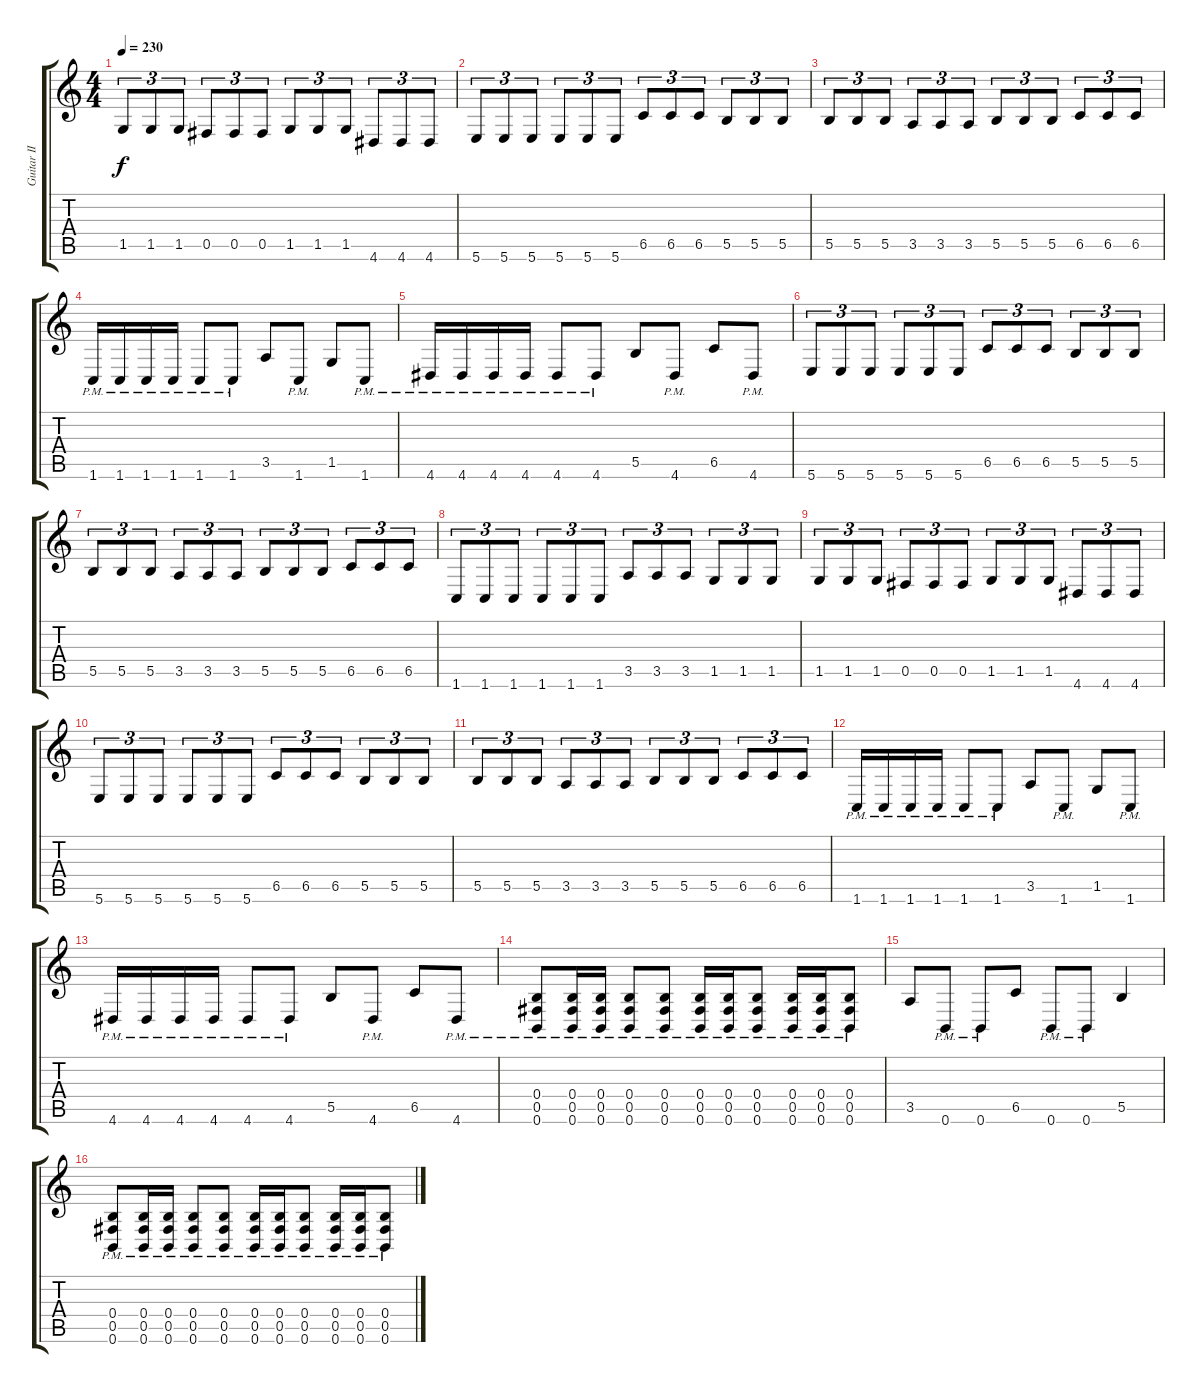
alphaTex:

\track ("Guitar II" "Guitar II") {instrument distortionguitar}
\staff {score tabs}
\tuning (Db4 Ab3 E3 B2 Gb2 B1) {hide}
\ts (4 4)
\tempo 230
\clef g2
\ks c
1.5.8{tu (3 2) dy f} 1.5.8{tu (3 2)} 1.5.8{tu (3 2)} 0.5.8{tu (3 2)} 0.5.8{tu (3 2)} 0.5.8{tu (3 2)} 1.5.8{tu (3 2)} 1.5.8{tu (3 2)} 1.5.8{tu (3 2)} 4.6.8{tu (3 2)} 4.6.8{tu (3 2)} 4.6.8{tu (3 2)} |
5.6.8{tu (3 2)} 5.6.8{tu (3 2)} 5.6.8{tu (3 2)} 5.6.8{tu (3 2)} 5.6.8{tu (3 2)} 5.6.8{tu (3 2)} 6.5.8{tu (3 2)} 6.5.8{tu (3 2)} 6.5.8{tu (3 2)} 5.5.8{tu (3 2)} 5.5.8{tu (3 2)} 5.5.8{tu (3 2)} |
5.5.8{tu (3 2)} 5.5.8{tu (3 2)} 5.5.8{tu (3 2)} 3.5.8{tu (3 2)} 3.5.8{tu (3 2)} 3.5.8{tu (3 2)} 5.5.8{tu (3 2)} 5.5.8{tu (3 2)} 5.5.8{tu (3 2)} 6.5.8{tu (3 2)} 6.5.8{tu (3 2)} 6.5.8{tu (3 2)} |
1.6{pm}.16 1.6{pm}.16 1.6{pm}.16 1.6{pm}.16 1.6{pm}.8 1.6{pm}.8 3.5.8 1.6{pm}.8 1.5.8 1.6{pm}.8 |
4.6{pm}.16 4.6{pm}.16 4.6{pm}.16 4.6{pm}.16 4.6{pm}.8 4.6{pm}.8 5.5.8 4.6{pm}.8 6.5.8 4.6{pm}.8 |
5.6.8{tu (3 2)} 5.6.8{tu (3 2)} 5.6.8{tu (3 2)} 5.6.8{tu (3 2)} 5.6.8{tu (3 2)} 5.6.8{tu (3 2)} 6.5.8{tu (3 2)} 6.5.8{tu (3 2)} 6.5.8{tu (3 2)} 5.5.8{tu (3 2)} 5.5.8{tu (3 2)} 5.5.8{tu (3 2)} |
5.5.8{tu (3 2)} 5.5.8{tu (3 2)} 5.5.8{tu (3 2)} 3.5.8{tu (3 2)} 3.5.8{tu (3 2)} 3.5.8{tu (3 2)} 5.5.8{tu (3 2)} 5.5.8{tu (3 2)} 5.5.8{tu (3 2)} 6.5.8{tu (3 2)} 6.5.8{tu (3 2)} 6.5.8{tu (3 2)} |
1.6.8{tu (3 2)} 1.6.8{tu (3 2)} 1.6.8{tu (3 2)} 1.6.8{tu (3 2)} 1.6.8{tu (3 2)} 1.6.8{tu (3 2)} 3.5.8{tu (3 2)} 3.5.8{tu (3 2)} 3.5.8{tu (3 2)} 1.5.8{tu (3 2)} 1.5.8{tu (3 2)} 1.5.8{tu (3 2)} |
1.5.8{tu (3 2)} 1.5.8{tu (3 2)} 1.5.8{tu (3 2)} 0.5.8{tu (3 2)} 0.5.8{tu (3 2)} 0.5.8{tu (3 2)} 1.5.8{tu (3 2)} 1.5.8{tu (3 2)} 1.5.8{tu (3 2)} 4.6.8{tu (3 2)} 4.6.8{tu (3 2)} 4.6.8{tu (3 2)} |
5.6.8{tu (3 2)} 5.6.8{tu (3 2)} 5.6.8{tu (3 2)} 5.6.8{tu (3 2)} 5.6.8{tu (3 2)} 5.6.8{tu (3 2)} 6.5.8{tu (3 2)} 6.5.8{tu (3 2)} 6.5.8{tu (3 2)} 5.5.8{tu (3 2)} 5.5.8{tu (3 2)} 5.5.8{tu (3 2)} |
5.5.8{tu (3 2)} 5.5.8{tu (3 2)} 5.5.8{tu (3 2)} 3.5.8{tu (3 2)} 3.5.8{tu (3 2)} 3.5.8{tu (3 2)} 5.5.8{tu (3 2)} 5.5.8{tu (3 2)} 5.5.8{tu (3 2)} 6.5.8{tu (3 2)} 6.5.8{tu (3 2)} 6.5.8{tu (3 2)} |
1.6{pm}.16 1.6{pm}.16 1.6{pm}.16 1.6{pm}.16 1.6{pm}.8 1.6{pm}.8 3.5.8 1.6{pm}.8 1.5.8 1.6{pm}.8 |
4.6{pm}.16 4.6{pm}.16 4.6{pm}.16 4.6{pm}.16 4.6{pm}.8 4.6{pm}.8 5.5.8 4.6{pm}.8 6.5.8 4.6{pm}.8 |
\section ("" "")
(0.4{pm} 0.5{pm} 0.6{pm}).8 (0.4{pm} 0.5{pm} 0.6{pm}).16 (0.4{pm} 0.5{pm} 0.6{pm}).16 (0.4{pm} 0.5{pm} 0.6{pm}).8 (0.4{pm} 0.5{pm} 0.6{pm}).8 (0.4{pm} 0.5{pm} 0.6{pm}).16 (0.4{pm} 0.5{pm} 0.6{pm}).16 (0.4{pm} 0.5{pm} 0.6{pm}).8 (0.4{pm} 0.5{pm} 0.6{pm}).16 (0.4{pm} 0.5{pm} 0.6{pm}).16 (0.4{pm} 0.5{pm} 0.6{pm}).8 |
3.5.8 0.6{pm}.8 0.6{pm}.8 6.5.8 0.6{pm}.8 0.6{pm}.8 5.5.4 |
(0.4{pm} 0.5{pm} 0.6{pm}).8 (0.4{pm} 0.5{pm} 0.6{pm}).16 (0.4{pm} 0.5{pm} 0.6{pm}).16 (0.4{pm} 0.5{pm} 0.6{pm}).8 (0.4{pm} 0.5{pm} 0.6{pm}).8 (0.4{pm} 0.5{pm} 0.6{pm}).16 (0.4{pm} 0.5{pm} 0.6{pm}).16 (0.4{pm} 0.5{pm} 0.6{pm}).8 (0.4{pm} 0.5{pm} 0.6{pm}).16 (0.4{pm} 0.5{pm} 0.6{pm}).16 (0.4{pm} 0.5{pm} 0.6{pm}).8
